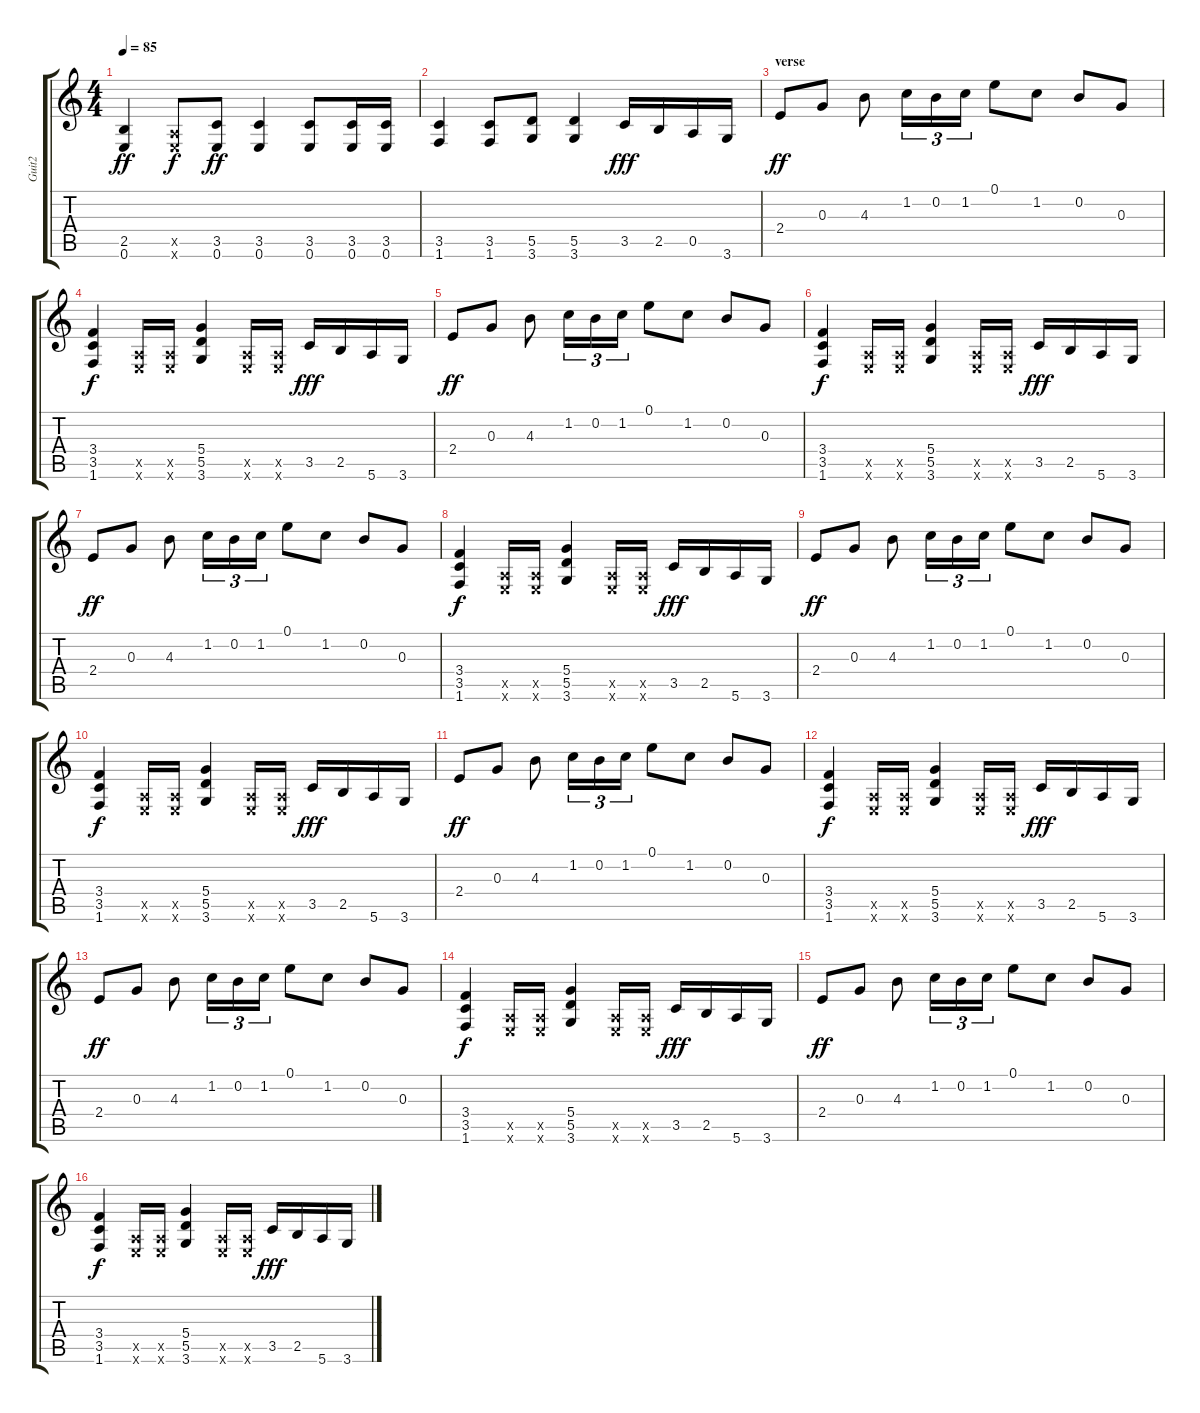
\track ("Guit2" "Guit2") {instrument overdrivenguitar}
\staff {score tabs}
\tuning (E4 B3 G3 D3 A2 E2) {hide}
\ts (4 4)
\tempo 85
\clef g2
\ks c
(2.5 0.6).4{dy ff} (0.5{x} 0.6{x}).8{dy f} (3.5 0.6).8{dy ff} (3.5 0.6).4 (3.5 0.6).8 (3.5 0.6).16 (3.5 0.6).16 |
(3.5 1.6).4 (3.5 1.6).8 (5.5 3.6).8 (5.5 3.6).4 3.5.16{dy fff} 2.5.16 0.5.16 3.6.16 |
\section ("" "verse")
2.4.8{dy ff instrument distortionguitar} 0.3.8 4.3.8 1.2.16{tu (3 2)} 0.2.16{tu (3 2)} 1.2.16{tu (3 2)} 0.1.8 1.2.8 0.2.8 0.3.8 |
(3.4 3.5 1.6).4{dy f} (0.5{x} 0.6{x}).16 (0.5{x} 0.6{x}).16 (5.4 5.5 3.6).4 (0.5{x} 0.6{x}).16 (0.5{x} 0.6{x}).16 3.5.16{dy fff} 2.5.16 5.6.16 3.6.16 |
2.4.8{dy ff instrument distortionguitar} 0.3.8 4.3.8 1.2.16{tu (3 2)} 0.2.16{tu (3 2)} 1.2.16{tu (3 2)} 0.1.8 1.2.8 0.2.8 0.3.8 |
(3.4 3.5 1.6).4{dy f} (0.5{x} 0.6{x}).16 (0.5{x} 0.6{x}).16 (5.4 5.5 3.6).4 (0.5{x} 0.6{x}).16 (0.5{x} 0.6{x}).16 3.5.16{dy fff} 2.5.16 5.6.16 3.6.16 |
2.4.8{dy ff instrument distortionguitar} 0.3.8 4.3.8 1.2.16{tu (3 2)} 0.2.16{tu (3 2)} 1.2.16{tu (3 2)} 0.1.8 1.2.8 0.2.8 0.3.8 |
(3.4 3.5 1.6).4{dy f} (0.5{x} 0.6{x}).16 (0.5{x} 0.6{x}).16 (5.4 5.5 3.6).4 (0.5{x} 0.6{x}).16 (0.5{x} 0.6{x}).16 3.5.16{dy fff} 2.5.16 5.6.16 3.6.16 |
2.4.8{dy ff instrument distortionguitar} 0.3.8 4.3.8 1.2.16{tu (3 2)} 0.2.16{tu (3 2)} 1.2.16{tu (3 2)} 0.1.8 1.2.8 0.2.8 0.3.8 |
(3.4 3.5 1.6).4{dy f} (0.5{x} 0.6{x}).16 (0.5{x} 0.6{x}).16 (5.4 5.5 3.6).4 (0.5{x} 0.6{x}).16 (0.5{x} 0.6{x}).16 3.5.16{dy fff} 2.5.16 5.6.16 3.6.16 |
2.4.8{dy ff instrument distortionguitar} 0.3.8 4.3.8 1.2.16{tu (3 2)} 0.2.16{tu (3 2)} 1.2.16{tu (3 2)} 0.1.8 1.2.8 0.2.8 0.3.8 |
(3.4 3.5 1.6).4{dy f} (0.5{x} 0.6{x}).16 (0.5{x} 0.6{x}).16 (5.4 5.5 3.6).4 (0.5{x} 0.6{x}).16 (0.5{x} 0.6{x}).16 3.5.16{dy fff} 2.5.16 5.6.16 3.6.16 |
2.4.8{dy ff instrument distortionguitar} 0.3.8 4.3.8 1.2.16{tu (3 2)} 0.2.16{tu (3 2)} 1.2.16{tu (3 2)} 0.1.8 1.2.8 0.2.8 0.3.8 |
(3.4 3.5 1.6).4{dy f} (0.5{x} 0.6{x}).16 (0.5{x} 0.6{x}).16 (5.4 5.5 3.6).4 (0.5{x} 0.6{x}).16 (0.5{x} 0.6{x}).16 3.5.16{dy fff} 2.5.16 5.6.16 3.6.16 |
2.4.8{dy ff instrument distortionguitar} 0.3.8 4.3.8 1.2.16{tu (3 2)} 0.2.16{tu (3 2)} 1.2.16{tu (3 2)} 0.1.8 1.2.8 0.2.8 0.3.8 |
(3.4 3.5 1.6).4{dy f} (0.5{x} 0.6{x}).16 (0.5{x} 0.6{x}).16 (5.4 5.5 3.6).4 (0.5{x} 0.6{x}).16 (0.5{x} 0.6{x}).16 3.5.16{dy fff} 2.5.16 5.6.16 3.6.16
